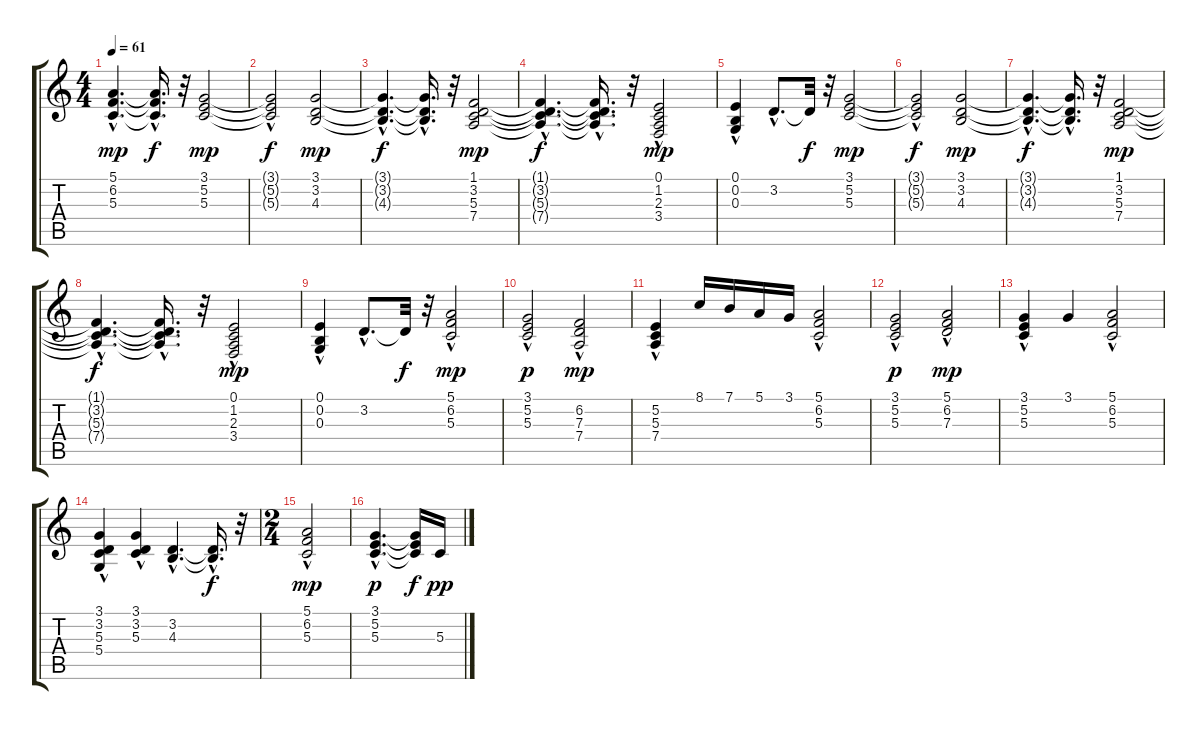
\track "" {instrument stringensemble1}
\staff {score tabs}
\tuning (E4 B3 G3 D3 A2 E2) {hide}
\ts (4 4)
\tempo 61
\clef g2
\ks c
(5.1{hac} 6.2{hac} 5.3{hac}).4{d dy mp} (5.1{hac t} 6.2{hac t} 5.3{hac t}).16{d dy f} r.32 (3.1 5.2 5.3).2{dy mp} |
(3.1{hac t} 5.2{t} 5.3{hac t}).2{dy f} (3.1 3.2 4.3).2{dy mp} |
(3.1{hac t} 3.2{hac t} 4.3{hac t}).4{d dy f} (3.1{hac t} 3.2{hac t} 4.3{hac t}).16{d} r.32 (1.1 3.2 5.3 7.4).2{dy mp} |
(1.1{hac t} 3.2{hac t} 5.3{hac t} 7.4{hac t}).4{d dy f} (1.1{hac t} 3.2{hac t} 5.3{hac t} 7.4{hac t}).16{d} r.32 (0.1{hac} 1.2 2.3{hac} 3.4{hac}).2{dy mp} |
(0.1 0.2{hac} 0.3{hac}).4 3.2{hac}.8{d} 3.2{t}.32{dy f} r.32 (3.1 5.2 5.3).2{dy mp} |
(3.1{hac t} 5.2{t} 5.3{hac t}).2{dy f} (3.1 3.2 4.3).2{dy mp} |
(3.1{hac t} 3.2{hac t} 4.3{hac t}).4{d dy f} (3.1{hac t} 3.2{hac t} 4.3{hac t}).16{d} r.32 (1.1 3.2 5.3 7.4).2{dy mp} |
(1.1{hac t} 3.2{hac t} 5.3{hac t} 7.4{hac t}).4{d dy f} (1.1{hac t} 3.2{hac t} 5.3{hac t} 7.4{hac t}).16{d} r.32 (0.1{hac} 1.2 2.3{hac} 3.4{hac}).2{dy mp} |
(0.1 0.2{hac} 0.3{hac}).4 3.2{hac}.8{d} 3.2{t}.32{dy f} r.32 (5.1 6.2{hac} 5.3{hac}).2{dy mp} |
(3.1 5.2{hac} 5.3{hac}).2{dy p} (6.2 7.3 7.4{hac}).2{dy mp} |
(5.2{hac} 5.3{hac} 7.4).4 8.1.16 7.1.16 5.1.16 3.1.16 (5.1 6.2 5.3{hac}).2 |
(3.1{hac} 5.2{hac} 5.3).2{dy p} (5.1 6.2 7.3{hac}).2{dy mp} |
(3.1 5.2 5.3{hac}).4 3.1.4 (5.1 6.2{hac} 5.3{hac}).2 |
(3.1 3.2{hac} 5.3 5.4).4 (3.1 3.2{hac} 5.3{hac}).4 (3.2{hac} 4.3{hac}).4{d} (3.2{hac t} 4.3{hac t}).16{d dy f} r.32 |
\ts (2 4)
(5.1 6.2{hac} 5.3{hac}).2{dy mp} |
(3.1{hac} 5.2{hac} 5.3{hac}).4{d dy p} (3.1{t} 5.2{t} 5.3{t}).16{dy f} 5.3.16{dy pp}
